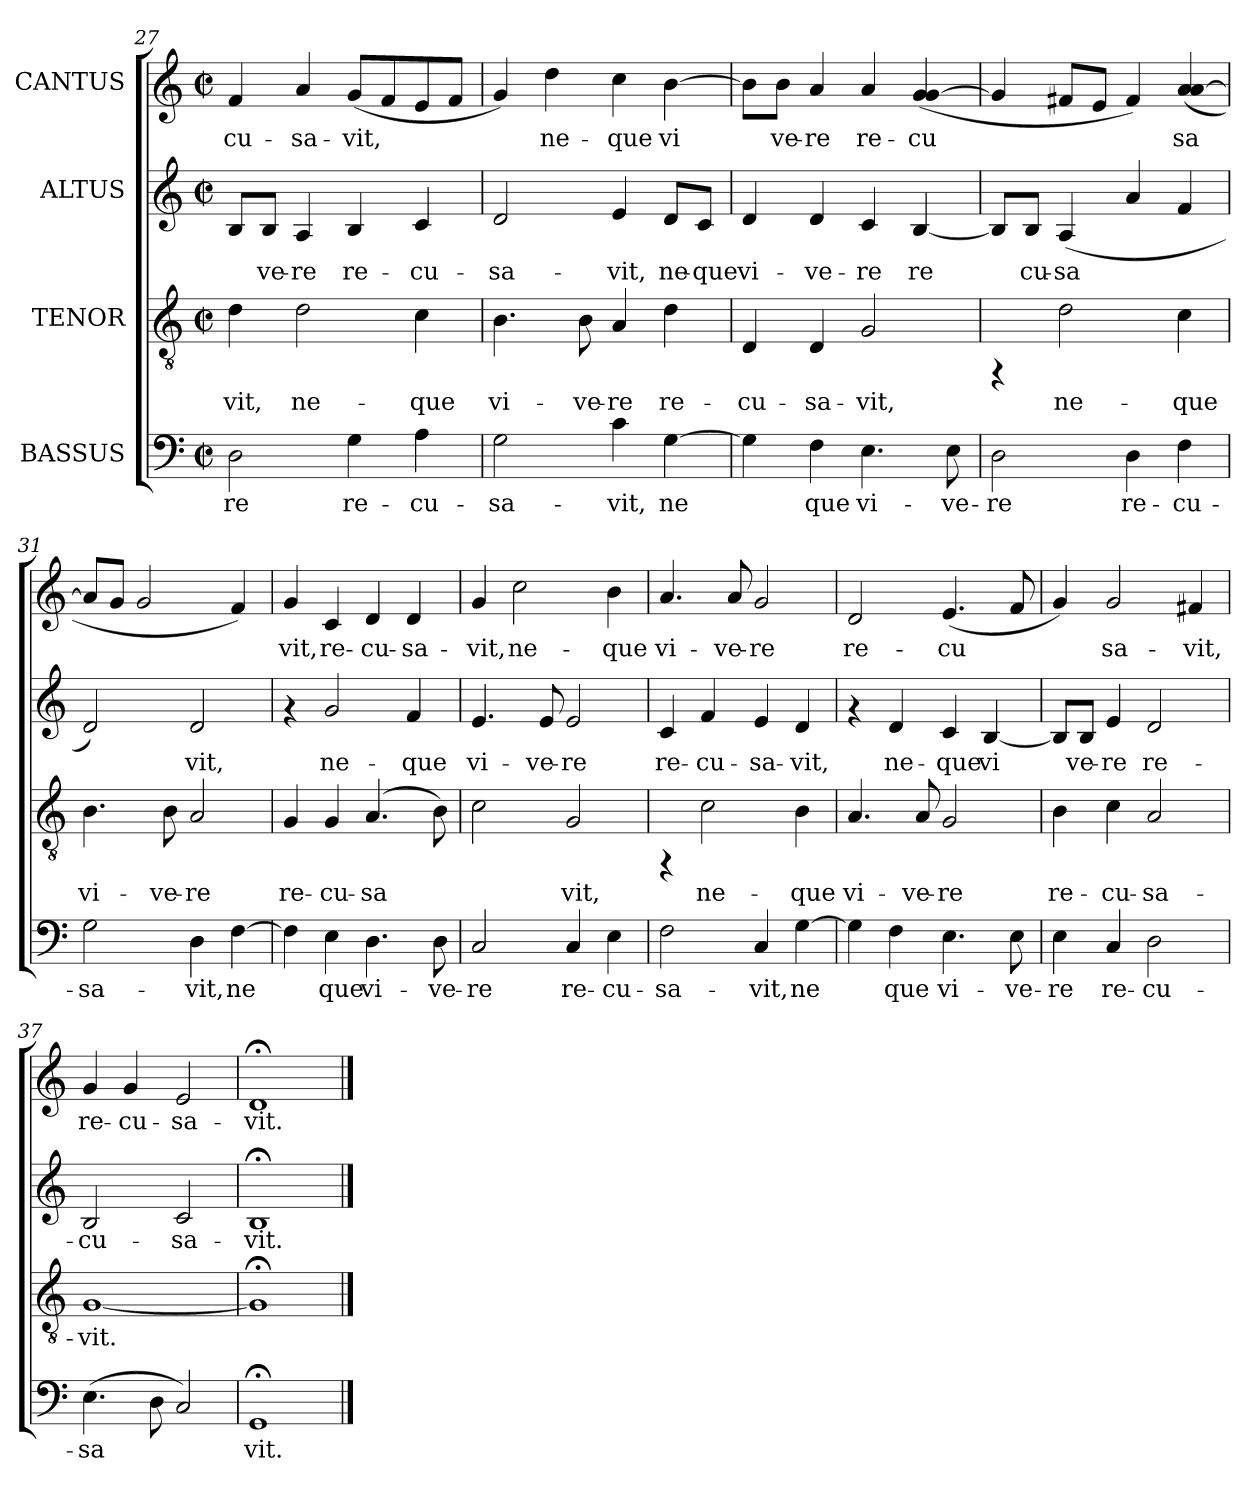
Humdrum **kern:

**kern	**text	**kern	**text	**kern	**text	**kern	**text
*part4	*part4	*part3	*part3	*part2	*part2	*part1	*part1
*staff4	*staff4	*staff3	*staff3	*staff2	*staff2	*staff1	*staff1
*I"BASSUS	*	*I"TENOR	*	*I"ALTUS	*	*I"CANTUS	*
!!LO:LB:g=z
*clefF4	*	*clefGv2	*	*clefG2	*	*clefG2	*
*k[]	*	*k[]	*	*k[]	*	*k[]	*
*C:	*	*C:	*	*C:	*	*C:	*
*M2/2	*	*M2/2	*	*M2/2	*	*M2/2	*
*met(c|)	*	*met(c|)	*	*met(c|)	*	*met(c|)	*
=27	=27	=27	=27	=27	=27	=27	=27
!	!LO:LY:b:cj	!	!LO:LY:b:cj	!	!LO:LY:b:cj	!	!LO:LY:b:cj
2D\	-re	4d\	-vit,	8B/L	--	4f/	-cu-
!	!	!	!	!	!LO:LY:b:cj	!	!
.	.	.	.	8B/J	-ve-	.	.
!	!	!	!LO:LY:b:cj	!	!LO:LY:b:cj	!	!LO:LY:b:cj
.	.	2d\	ne-	4A/	-re	4a/	-sa-
!	!LO:LY:b:cj	!	!	!	!LO:LY:b:cj	!	!LO:LY:b:cj
4G\	re-	.	.	4B/	re-	(<8g/L	-vit,
!	!	!	!	!	!	!	!LO:LY:b:cj
.	.	.	.	.	.	8f/	.
!	!LO:LY:b:cj	!	!LO:LY:b:cj	!	!LO:LY:b:cj	!	!LO:LY:b:cj
4A\	-cu-	4c\	-que	4c/	-cu-	8e/	.
!	!	!	!	!	!	!	!LO:LY:b:cj
.	.	.	.	.	.	8f/J	.
=28	=28	=28	=28	=28	=28	=28	=28
!	!LO:LY:b:cj	!	!LO:LY:b:cj	!	!LO:LY:b:cj	!	!LO:LY:b:cj
2G\	-sa-	4.B\	vi-	2d/	-sa-	4g/)	.
!	!	!	!	!	!	!	!LO:LY:b:cj
.	.	.	.	.	.	4dd\	ne-
!	!	!	!LO:LY:b:cj	!	!	!	!
.	.	8B\	-ve-	.	.	.	.
!	!LO:LY:b:cj	!	!LO:LY:b:cj	!	!LO:LY:b:cj	!	!LO:LY:b:cj
4c\	-vit,	4A/	-re	4e/	-vit,	4cc\	-que
!	!LO:LY:b:cj	!	!LO:LY:b:cj	!	!LO:LY:b:cj	!	!LO:LY:b:cj
[>4G\	ne-	4d\	re-	8d/L	ne-	[>4b\	vi-
!	!	!	!	!	!LO:LY:b:cj	!	!
.	.	.	.	8c/J	-que	.	.
=29	=29	=29	=29	=29	=29	=29	=29
!	!LO:LY:b:cj	!	!LO:LY:b:cj	!	!LO:LY:b:cj	!	!LO:LY:b:cj
4G\]	--	4D/	-cu-	4d/	vi-	8b\L]	--
!	!	!	!	!	!	!	!LO:LY:b:cj
.	.	.	.	.	.	8b\J	-ve-
!	!LO:LY:b:cj	!	!LO:LY:b:cj	!	!LO:LY:b:cj	!	!LO:LY:b:cj
4F\	-que	4D/	-sa-	4d/	-ve-	4a/	-re
!	!LO:LY:b:cj	!	!LO:LY:b:cj	!	!LO:LY:b:cj	!	!LO:LY:b:cj
4.E\	vi-	2G/	-vit,	4c/	-re	4a/	re-
!	!	!	!	!	!LO:LY:b:cj	!	!LO:LY:b:cj
.	.	.	.	[<4B/	re-	(<4g/ [<4g/	-cu-
!	!LO:LY:b:cj	!	!	!	!	!	!
8E\	-ve-	.	.	.	.	.	.
=30	=30	=30	=30	=30	=30	=30	=30
!	!LO:LY:b:cj	!	!	!	!LO:LY:b:cj	!	!LO:LY:b:cj
2D\	-re	4rFF	.	8B/L]	--	4g/]	--
!	!	!	!	!	!LO:LY:b:cj	!	!
.	.	.	.	8B/J	-cu-	.	.
!	!	!	!LO:LY:b:cj	!	!LO:LY:b:cj	!	!LO:LY:b:cj
.	.	2d\	ne-	(<4A/	-sa-	8f#X/L	--
!	!	!	!	!	!	!	!LO:LY:b:cj
.	.	.	.	.	.	8e/J	--
!	!LO:LY:b:cj	!	!	!	!LO:LY:b:cj	!	!LO:LY:b:cj
4D\	re-	.	.	4a/	--	4f#/)	--
!	!LO:LY:b:cj	!	!LO:LY:b:cj	!	!LO:LY:b:cj	!	!LO:LY:b:cj
4F\	-cu-	4c\	-que	4f/	--	(<4a/ [<4a/	-sa-
=31	=31	=31	=31	=31	=31	=31	=31
!	!LO:LY:b:cj	!	!LO:LY:b:cj	!	!LO:LY:b:cj	!	!LO:LY:b:cj
2G\	-sa-	4.B\	vi-	2d/)	--	8a/L]	--
!	!	!	!	!	!	!	!LO:LY:b:cj
.	.	.	.	.	.	8g/J	--
!	!	!	!	!	!	!	!LO:LY:b:cj
.	.	.	.	.	.	2g/	--
!	!	!	!LO:LY:b:cj	!	!	!	!
.	.	8B\	-ve-	.	.	.	.
!	!LO:LY:b:cj	!	!LO:LY:b:cj	!	!LO:LY:b:cj	!	!
4D\	-vit,	2A/	-re	2d/	-vit,	.	.
!	!LO:LY:b:cj	!	!	!	!	!	!LO:LY:b:cj
[>4F\	ne-	.	.	.	.	4f/)	--
=32	=32	=32	=32	=32	=32	=32	=32
!	!LO:LY:b:cj	!	!LO:LY:b:cj	!	!	!	!LO:LY:b:cj
4F\]	--	4G/	re-	4rf	.	4g/	-vit,
!	!LO:LY:b:cj	!	!LO:LY:b:cj	!	!LO:LY:b:cj	!	!LO:LY:b:cj
4E\	-que	4G/	-cu-	2g/	ne-	4c/	re-
!	!LO:LY:b:cj	!	!LO:LY:b:cj	!	!	!	!LO:LY:b:cj
4.D\	vi-	(>4.A/	-sa-	.	.	4d/	-cu-
!	!	!	!	!	!LO:LY:b:cj	!	!LO:LY:b:cj
.	.	.	.	4f/	-que	4d/	-sa-
!	!LO:LY:b:cj	!	!LO:LY:b:cj	!	!	!	!
8D\	-ve-	8B\)	--	.	.	.	.
!!LO:PB:g=z
=33	=33	=33	=33	=33	=33	=33	=33
!	!LO:LY:b:cj	!	!LO:LY:b:cj	!	!LO:LY:b:cj	!	!LO:LY:b:cj
2C/	-re	2c\	--	4.e/	vi-	4g/	-vit,
!	!	!	!	!	!	!	!LO:LY:b:cj
.	.	.	.	.	.	2cc\	ne-
!	!	!	!	!	!LO:LY:b:cj	!	!
.	.	.	.	8e/	-ve-	.	.
!	!LO:LY:b:cj	!	!LO:LY:b:cj	!	!LO:LY:b:cj	!	!
4C/	re-	2G/	-vit,	2e/	-re	.	.
!	!LO:LY:b:cj	!	!	!	!	!	!LO:LY:b:cj
4E\	-cu-	.	.	.	.	4b\	-que
=34	=34	=34	=34	=34	=34	=34	=34
!	!LO:LY:b:cj	!	!	!	!LO:LY:b:cj	!	!LO:LY:b:cj
2F\	-sa-	4rFF	.	4c/	re-	4.a/	vi-
!	!	!	!LO:LY:b:cj	!	!LO:LY:b:cj	!	!
.	.	2c\	ne-	4f/	-cu-	.	.
!	!	!	!	!	!	!	!LO:LY:b:cj
.	.	.	.	.	.	8a/	-ve-
!	!LO:LY:b:cj	!	!	!	!LO:LY:b:cj	!	!LO:LY:b:cj
4C/	-vit,	.	.	4e/	-sa-	2g/	-re
!	!LO:LY:b:cj	!	!LO:LY:b:cj	!	!LO:LY:b:cj	!	!
[>4G\	ne-	4B\	-que	4d/	-vit,	.	.
=35	=35	=35	=35	=35	=35	=35	=35
!	!LO:LY:b:cj	!	!LO:LY:b:cj	!	!	!	!LO:LY:b:cj
4G\]	--	4.A/	vi-	4rf	.	2d/	re-
!	!LO:LY:b:cj	!	!	!	!LO:LY:b:cj	!	!
4F\	-que	.	.	4d/	ne-	.	.
!	!	!	!LO:LY:b:cj	!	!	!	!
.	.	8A/	-ve-	.	.	.	.
!	!LO:LY:b:cj	!	!LO:LY:b:cj	!	!LO:LY:b:cj	!	!LO:LY:b:cj
4.E\	vi-	2G/	-re	4c/	-que	(<4.e/	-cu-
!	!	!	!	!	!LO:LY:b:cj	!	!
.	.	.	.	[<4B/	vi-	.	.
!	!LO:LY:b:cj	!	!	!	!	!	!LO:LY:b:cj
8E\	-ve-	.	.	.	.	8f/	--
=36	=36	=36	=36	=36	=36	=36	=36
!	!LO:LY:b:cj	!	!LO:LY:b:cj	!	!LO:LY:b:cj	!	!LO:LY:b:cj
4E\	-re	4B\	re-	8B/L]	--	4g/)	--
!	!	!	!	!	!LO:LY:b:cj	!	!
.	.	.	.	8B/J	-ve-	.	.
!	!LO:LY:b:cj	!	!LO:LY:b:cj	!	!LO:LY:b:cj	!	!LO:LY:b:cj
4C/	re-	4c\	-cu-	4e/	-re	2g/	-sa-
!	!LO:LY:b:cj	!	!LO:LY:b:cj	!	!LO:LY:b:cj	!	!
2D\	-cu-	2A/	-sa-	2d/	re-	.	.
!	!	!	!	!	!	!	!LO:LY:b:cj
.	.	.	.	.	.	4f#X/	-vit,
=37	=37	=37	=37	=37	=37	=37	=37
!	!LO:LY:b:cj	!	!LO:LY:b:cj	!	!LO:LY:b:cj	!	!LO:LY:b:cj
(>4.E\	-sa-	[<1G	-vit.	2B/	-cu-	4g/	re-
!	!	!	!	!	!	!	!LO:LY:b:cj
.	.	.	.	.	.	4g/	-cu-
!	!LO:LY:b:cj	!	!	!	!	!	!
8D\	--	.	.	.	.	.	.
!	!LO:LY:b:cj	!	!	!	!LO:LY:b:cj	!	!LO:LY:b:cj
2C/)	--	.	.	2c/	-sa-	2e/	-sa-
=38	=38	=38	=38	=38	=38	=38	=38
!	!LO:LY:b:cj	!	!LO:LY:b:cj	!	!LO:LY:b:cj	!	!LO:LY:b:cj
1GG;<	-vit.	1G;<]	.	1B;<	-vit.	1d;<	-vit.
==	==	==	==	==	==	==	==
*-	*-	*-	*-	*-	*-	*-	*-
